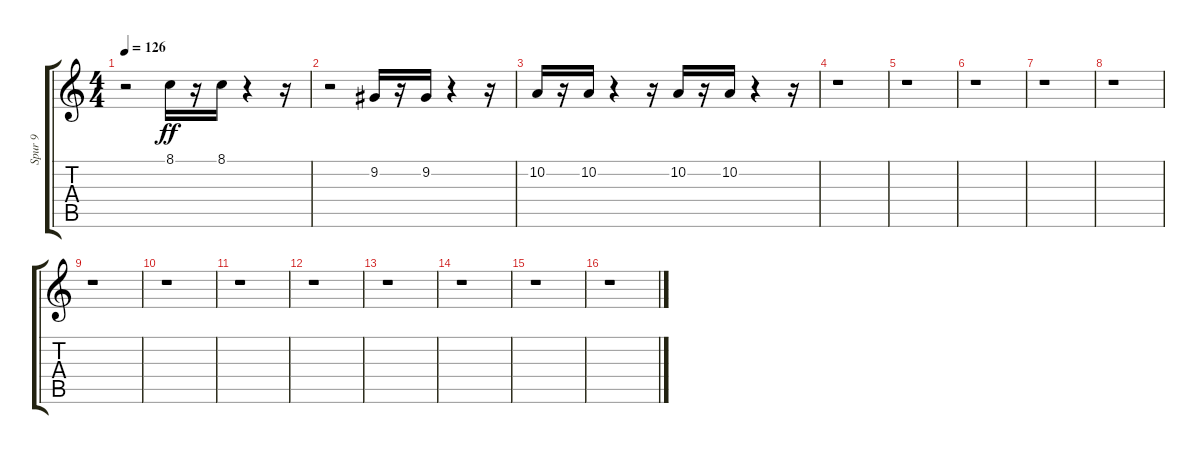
\track ("Spur 9" "Spur 9") {instrument lead2sawtooth}
\staff {score tabs}
\tuning (E4 B3 G3 D3 A2 E2) {hide}
\ts (4 4)
\tempo 126
\clef g2
\ks c
r.2{dy ff} 8.1.16 r.16 8.1.16 r.4 r.16 |
r.2 9.2.16 r.16 9.2.16 r.4 r.16 |
10.2.16 r.16 10.2.16 r.4 r.16 10.2.16 r.16 10.2.16 r.4 r.16 |
r.1 |
r.1 |
r.1 |
r.1 |
r.1 |
r.1 |
r.1 |
r.1 |
r.1 |
r.1 |
r.1 |
r.1 |
r.1
